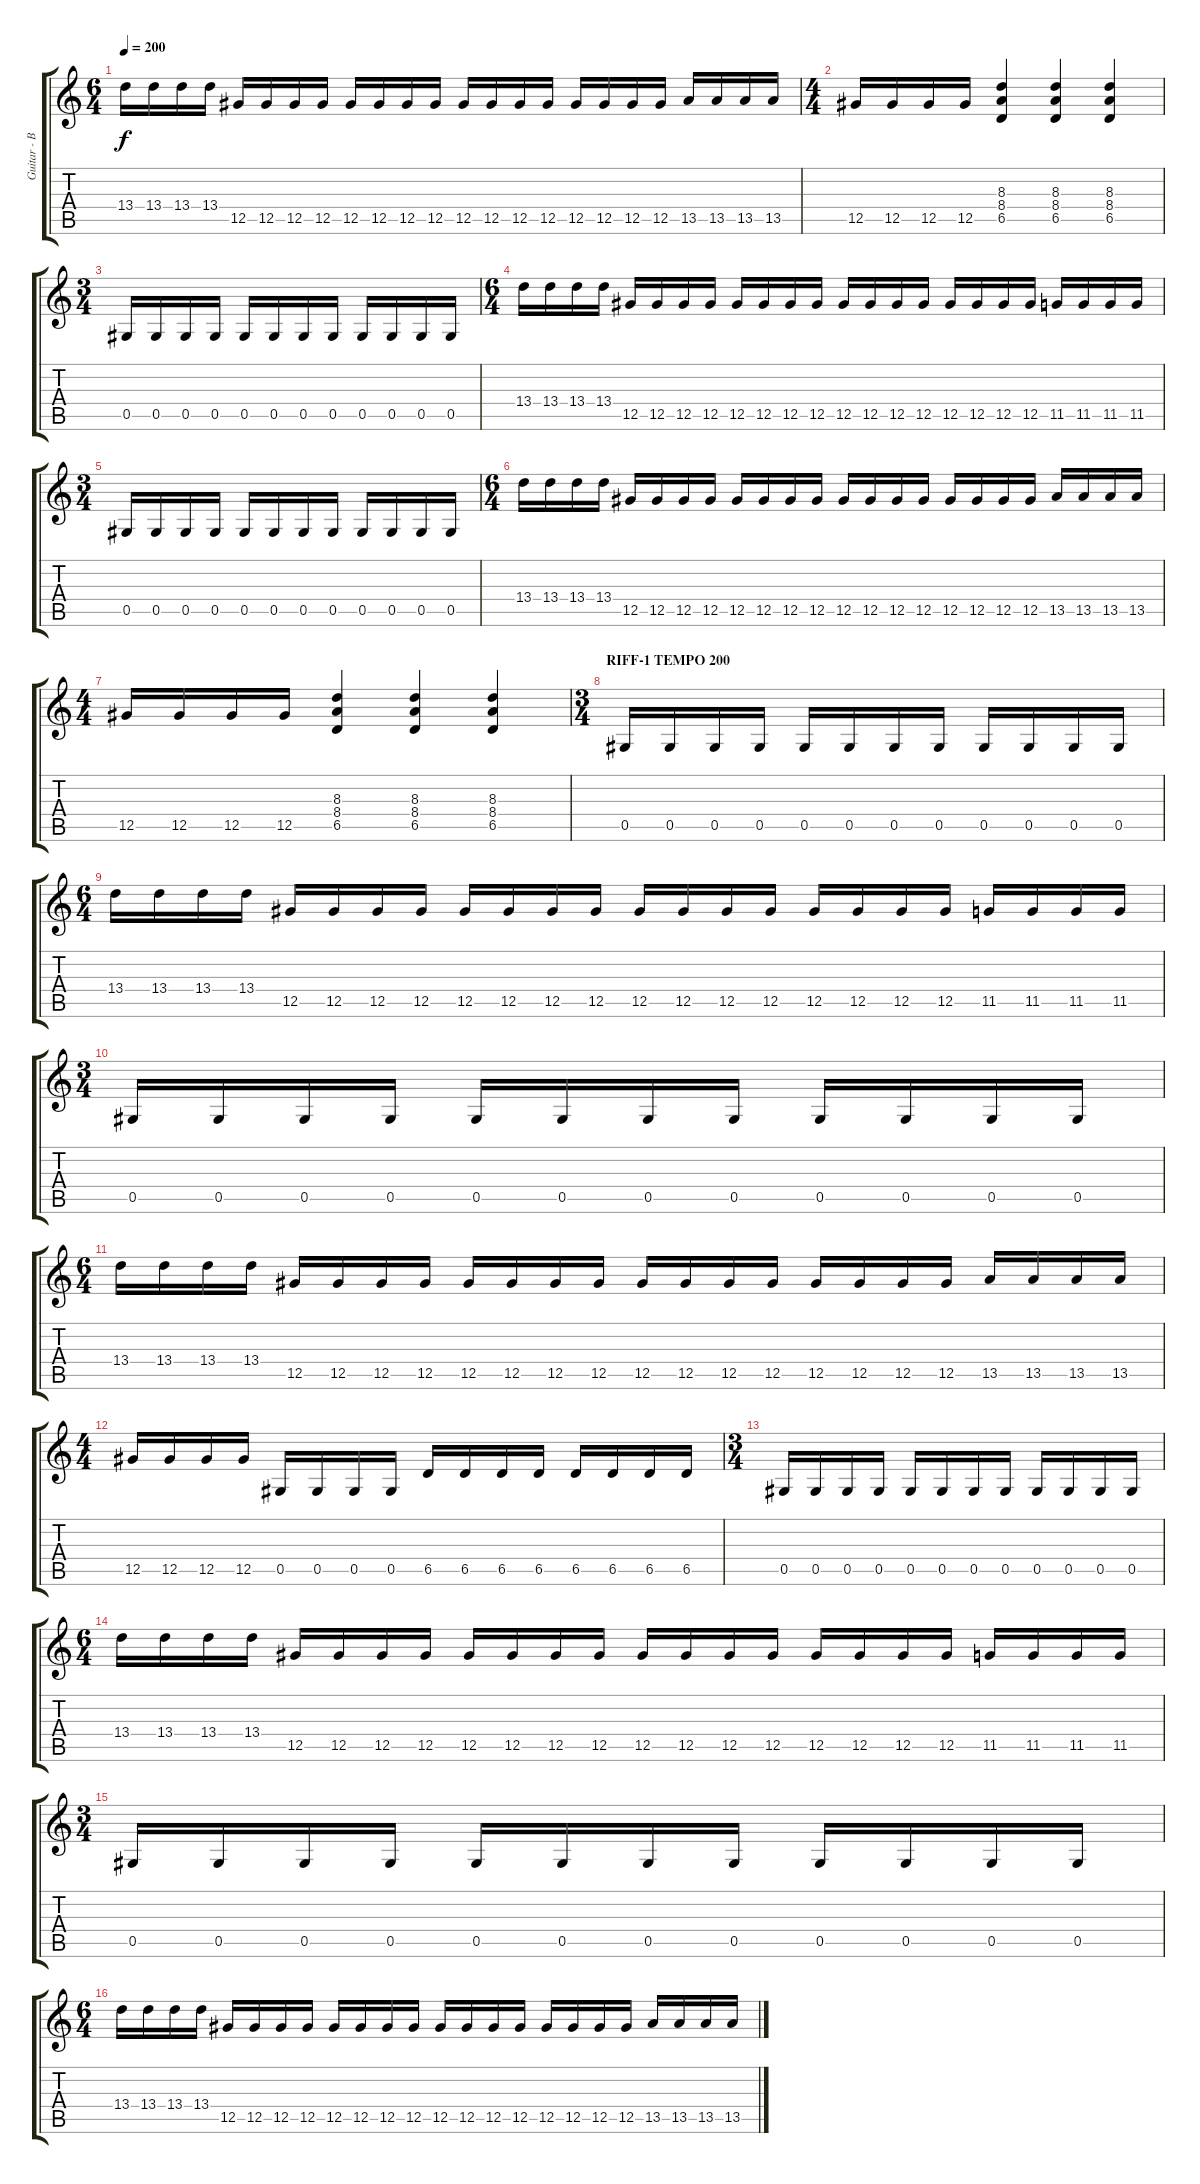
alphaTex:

\track ("Guitar - Blasphemer" "Guitar - B") {instrument overdrivenguitar}
\staff {score tabs}
\tuning (Eb4 Bb3 Gb3 Db3 Ab2 Eb2) {hide}
\ts (6 4)
\tempo 200
\clef g2
\ks c
13.4.16{dy f} 13.4.16 13.4.16 13.4.16 12.5.16 12.5.16 12.5.16 12.5.16 12.5.16 12.5.16 12.5.16 12.5.16 12.5.16 12.5.16 12.5.16 12.5.16 12.5.16 12.5.16 12.5.16 12.5.16 13.5.16 13.5.16 13.5.16 13.5.16 |
\ts (4 4)
12.5.16 12.5.16 12.5.16 12.5.16 (8.3 8.4 6.5).4 (8.3 8.4 6.5).4 (8.3 8.4 6.5).4 |
\ts (3 4)
0.5.16 0.5.16 0.5.16 0.5.16 0.5.16 0.5.16 0.5.16 0.5.16 0.5.16 0.5.16 0.5.16 0.5.16 |
\ts (6 4)
13.4.16 13.4.16 13.4.16 13.4.16 12.5.16 12.5.16 12.5.16 12.5.16 12.5.16 12.5.16 12.5.16 12.5.16 12.5.16 12.5.16 12.5.16 12.5.16 12.5.16 12.5.16 12.5.16 12.5.16 11.5.16 11.5.16 11.5.16 11.5.16 |
\ts (3 4)
0.5.16 0.5.16 0.5.16 0.5.16 0.5.16 0.5.16 0.5.16 0.5.16 0.5.16 0.5.16 0.5.16 0.5.16 |
\ts (6 4)
13.4.16 13.4.16 13.4.16 13.4.16 12.5.16 12.5.16 12.5.16 12.5.16 12.5.16 12.5.16 12.5.16 12.5.16 12.5.16 12.5.16 12.5.16 12.5.16 12.5.16 12.5.16 12.5.16 12.5.16 13.5.16 13.5.16 13.5.16 13.5.16 |
\ts (4 4)
12.5.16 12.5.16 12.5.16 12.5.16 (8.3 8.4 6.5).4 (8.3 8.4 6.5).4 (8.3 8.4 6.5).4 |
\ts (3 4)
\section ("" "RIFF-1 TEMPO 200")
0.5.16 0.5.16 0.5.16 0.5.16 0.5.16 0.5.16 0.5.16 0.5.16 0.5.16 0.5.16 0.5.16 0.5.16 |
\ts (6 4)
13.4.16 13.4.16 13.4.16 13.4.16 12.5.16 12.5.16 12.5.16 12.5.16 12.5.16 12.5.16 12.5.16 12.5.16 12.5.16 12.5.16 12.5.16 12.5.16 12.5.16 12.5.16 12.5.16 12.5.16 11.5.16 11.5.16 11.5.16 11.5.16 |
\ts (3 4)
0.5.16 0.5.16 0.5.16 0.5.16 0.5.16 0.5.16 0.5.16 0.5.16 0.5.16 0.5.16 0.5.16 0.5.16 |
\ts (6 4)
13.4.16 13.4.16 13.4.16 13.4.16 12.5.16 12.5.16 12.5.16 12.5.16 12.5.16 12.5.16 12.5.16 12.5.16 12.5.16 12.5.16 12.5.16 12.5.16 12.5.16 12.5.16 12.5.16 12.5.16 13.5.16 13.5.16 13.5.16 13.5.16 |
\ts (4 4)
12.5.16 12.5.16 12.5.16 12.5.16 0.5.16 0.5.16 0.5.16 0.5.16 6.5.16 6.5.16 6.5.16 6.5.16 6.5.16 6.5.16 6.5.16 6.5.16 |
\ts (3 4)
0.5.16 0.5.16 0.5.16 0.5.16 0.5.16 0.5.16 0.5.16 0.5.16 0.5.16 0.5.16 0.5.16 0.5.16 |
\ts (6 4)
13.4.16 13.4.16 13.4.16 13.4.16 12.5.16 12.5.16 12.5.16 12.5.16 12.5.16 12.5.16 12.5.16 12.5.16 12.5.16 12.5.16 12.5.16 12.5.16 12.5.16 12.5.16 12.5.16 12.5.16 11.5.16 11.5.16 11.5.16 11.5.16 |
\ts (3 4)
0.5.16 0.5.16 0.5.16 0.5.16 0.5.16 0.5.16 0.5.16 0.5.16 0.5.16 0.5.16 0.5.16 0.5.16 |
\ts (6 4)
13.4.16 13.4.16 13.4.16 13.4.16 12.5.16 12.5.16 12.5.16 12.5.16 12.5.16 12.5.16 12.5.16 12.5.16 12.5.16 12.5.16 12.5.16 12.5.16 12.5.16 12.5.16 12.5.16 12.5.16 13.5.16 13.5.16 13.5.16 13.5.16
